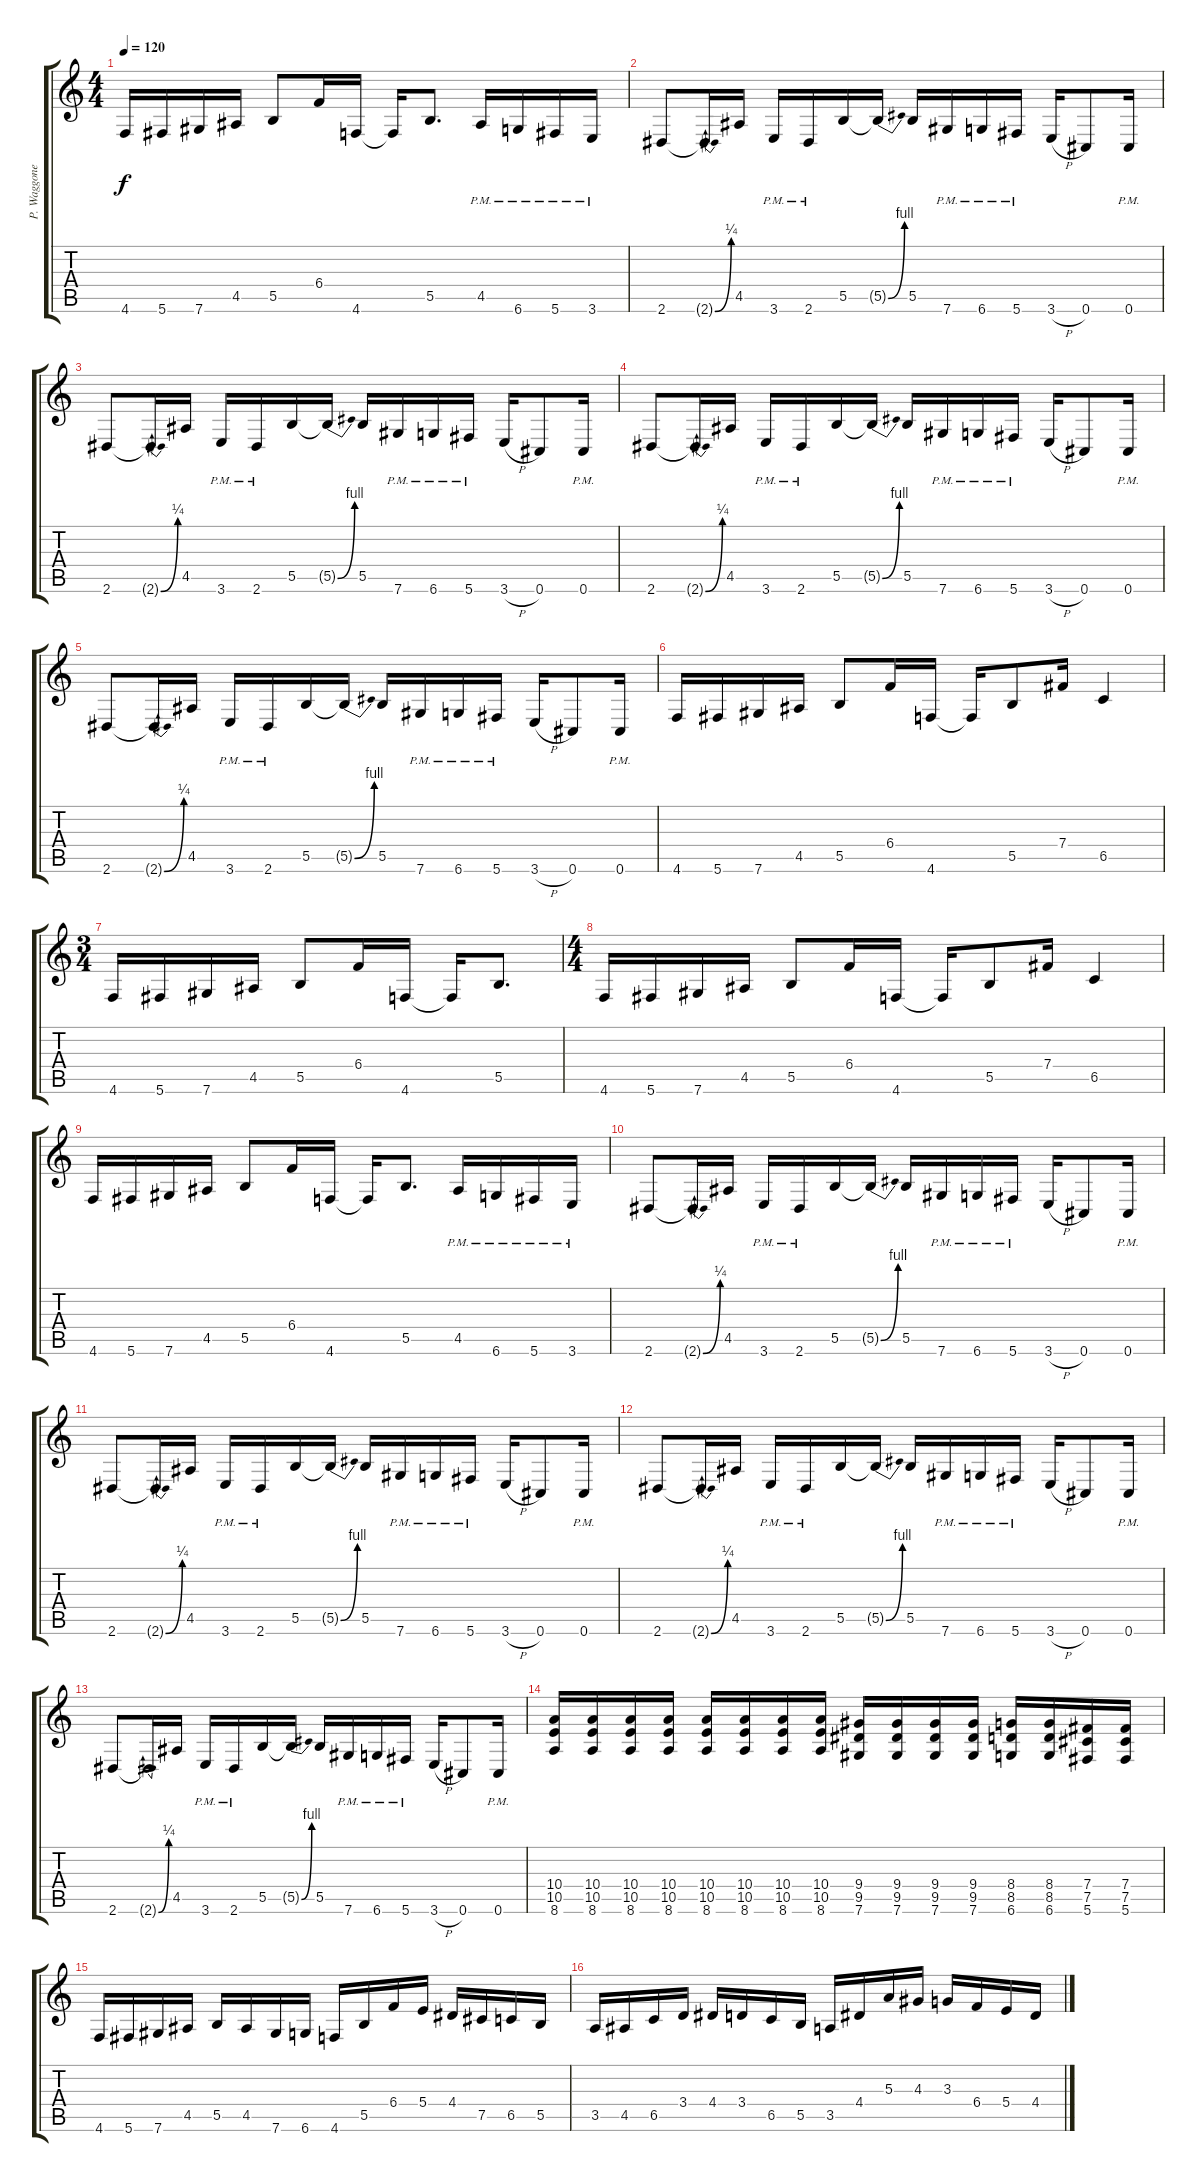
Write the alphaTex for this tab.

\track ("P. Waggoner Gtr." "P. Waggone") {instrument distortionguitar}
\staff {score tabs}
\tuning (Db4 Ab3 E3 B2 Gb2 Db2) {hide}
\ts (4 4)
\tempo 120
\clef g2
\ks c
4.6.16{dy f} 5.6.16 7.6.16 4.5.16 5.5.8 6.4.16 4.6.16 4.6{t}.16 5.5.8{d} 4.5{pm}.16 6.6{pm}.16 5.6{pm}.16 3.6{pm}.16 |
2.6.8 2.6{be (bend 0 0 60 1) t}.16 4.5.16 3.6{pm}.16 2.6{pm}.16 5.5.16 5.5{be (bend 0 0 60 4) t}.16 5.5.16 7.6{pm}.16 6.6{pm}.16 5.6{pm}.16 3.6{h}.16 0.6.8 0.6{pm}.16 |
2.6.8 2.6{be (bend 0 0 60 1) t}.16 4.5.16 3.6{pm}.16 2.6{pm}.16 5.5.16 5.5{be (bend 0 0 60 4) t}.16 5.5.16 7.6{pm}.16 6.6{pm}.16 5.6{pm}.16 3.6{h}.16 0.6.8 0.6{pm}.16 |
2.6.8 2.6{be (bend 0 0 60 1) t}.16 4.5.16 3.6{pm}.16 2.6{pm}.16 5.5.16 5.5{be (bend 0 0 60 4) t}.16 5.5.16 7.6{pm}.16 6.6{pm}.16 5.6{pm}.16 3.6{h}.16 0.6.8 0.6{pm}.16 |
2.6.8 2.6{be (bend 0 0 60 1) t}.16 4.5.16 3.6{pm}.16 2.6{pm}.16 5.5.16 5.5{be (bend 0 0 60 4) t}.16 5.5.16 7.6{pm}.16 6.6{pm}.16 5.6{pm}.16 3.6{h}.16 0.6.8 0.6{pm}.16 |
4.6.16 5.6.16 7.6.16 4.5.16 5.5.8 6.4.16 4.6.16 4.6{t}.16 5.5.8 7.4.16 6.5.4 |
\ts (3 4)
4.6.16 5.6.16 7.6.16 4.5.16 5.5.8 6.4.16 4.6.16 4.6{t}.16 5.5.8{d} |
\ts (4 4)
4.6.16 5.6.16 7.6.16 4.5.16 5.5.8 6.4.16 4.6.16 4.6{t}.16 5.5.8 7.4.16 6.5.4 |
4.6.16 5.6.16 7.6.16 4.5.16 5.5.8 6.4.16 4.6.16 4.6{t}.16 5.5.8{d} 4.5{pm}.16 6.6{pm}.16 5.6{pm}.16 3.6{pm}.16 |
2.6.8 2.6{be (bend 0 0 60 1) t}.16 4.5.16 3.6{pm}.16 2.6{pm}.16 5.5.16 5.5{be (bend 0 0 60 4) t}.16 5.5.16 7.6{pm}.16 6.6{pm}.16 5.6{pm}.16 3.6{h}.16 0.6.8 0.6{pm}.16 |
2.6.8 2.6{be (bend 0 0 60 1) t}.16 4.5.16 3.6{pm}.16 2.6{pm}.16 5.5.16 5.5{be (bend 0 0 60 4) t}.16 5.5.16 7.6{pm}.16 6.6{pm}.16 5.6{pm}.16 3.6{h}.16 0.6.8 0.6{pm}.16 |
2.6.8 2.6{be (bend 0 0 60 1) t}.16 4.5.16 3.6{pm}.16 2.6{pm}.16 5.5.16 5.5{be (bend 0 0 60 4) t}.16 5.5.16 7.6{pm}.16 6.6{pm}.16 5.6{pm}.16 3.6{h}.16 0.6.8 0.6{pm}.16 |
2.6.8 2.6{be (bend 0 0 60 1) t}.16 4.5.16 3.6{pm}.16 2.6{pm}.16 5.5.16 5.5{be (bend 0 0 60 4) t}.16 5.5.16 7.6{pm}.16 6.6{pm}.16 5.6{pm}.16 3.6{h}.16 0.6.8 0.6{pm}.16 |
(10.4 10.5 8.6).16 (10.4 10.5 8.6).16 (10.4 10.5 8.6).16 (10.4 10.5 8.6).16 (10.4 10.5 8.6).16 (10.4 10.5 8.6).16 (10.4 10.5 8.6).16 (10.4 10.5 8.6).16 (9.4 9.5 7.6).16 (9.4 9.5 7.6).16 (9.4 9.5 7.6).16 (9.4 9.5 7.6).16 (8.4 8.5 6.6).16 (8.4 8.5 6.6).16 (7.4 7.5 5.6).16 (7.4 7.5 5.6).16 |
4.6.16{volume 13 balance 8} 5.6.16 7.6.16 4.5.16 5.5.16 4.5.16 7.6.16 6.6.16 4.6.16 5.5.16 6.4.16 5.4.16 4.4.16 7.5.16 6.5.16 5.5.16 |
3.5.16 4.5.16 6.5.16 3.4.16 4.4.16 3.4.16 6.5.16 5.5.16 3.5.16 4.4.16 5.3.16 4.3.16 3.3.16 6.4.16 5.4.16 4.4.16
